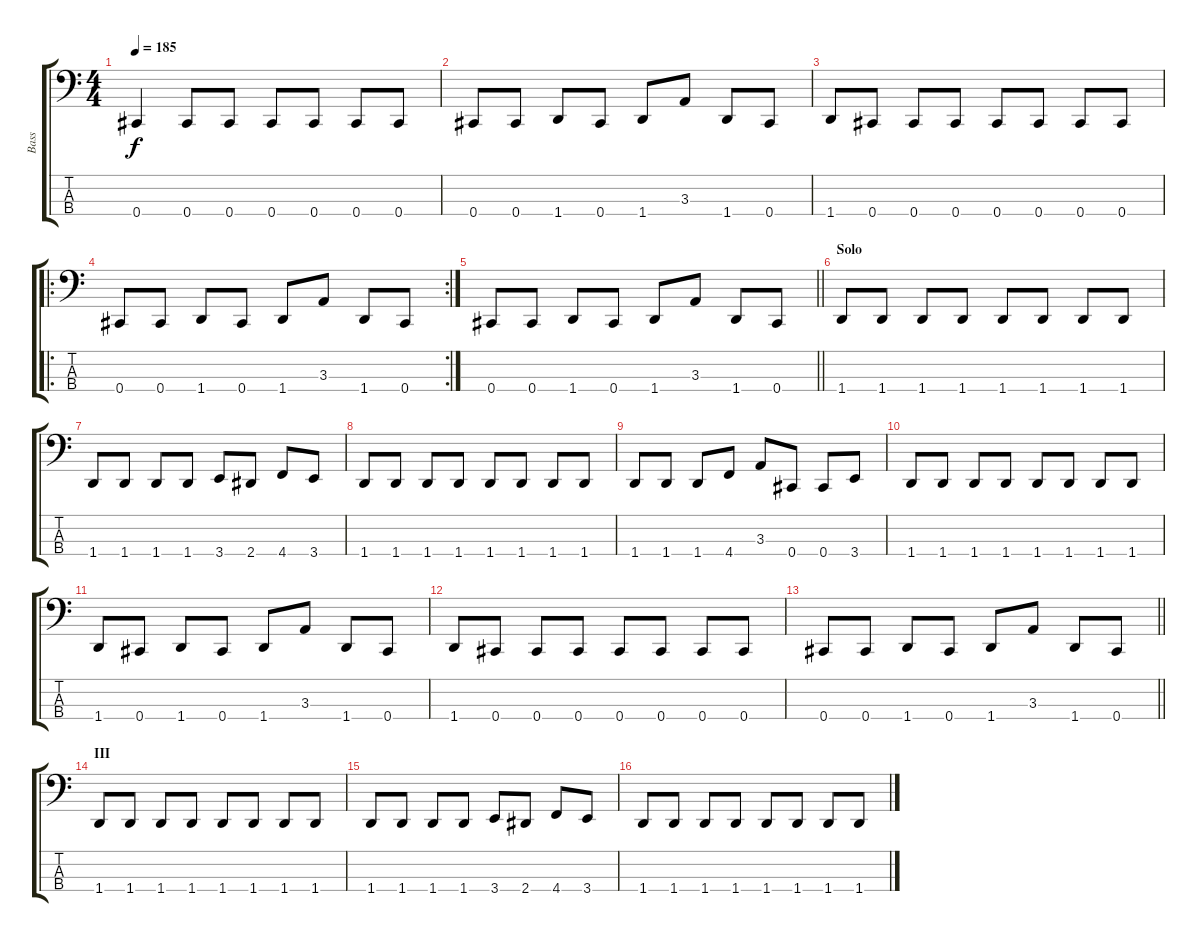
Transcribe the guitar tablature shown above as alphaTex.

\track ("Bass" "Bass") {instrument electricbassfinger}
\staff {score tabs}
\tuning (E2 B1 Gb1 Db1) {hide}
\ts (4 4)
\tempo 185
\clef f4
\ks c
0.4.4{dy f} 0.4.8 0.4.8 0.4.8 0.4.8 0.4.8 0.4.8 |
0.4.8 0.4.8 1.4.8 0.4.8 1.4.8 3.3.8 1.4.8 0.4.8 |
1.4.8 0.4.8 0.4.8 0.4.8 0.4.8 0.4.8 0.4.8 0.4.8 |
\ro
\rc 2
0.4.8 0.4.8 1.4.8 0.4.8 1.4.8 3.3.8 1.4.8 0.4.8 |
\barLineRight lightlight
0.4.8 0.4.8 1.4.8 0.4.8 1.4.8 3.3.8 1.4.8 0.4.8 |
\section ("" "Solo")
1.4.8 1.4.8 1.4.8 1.4.8 1.4.8 1.4.8 1.4.8 1.4.8 |
1.4.8 1.4.8 1.4.8 1.4.8 3.4.8 2.4.8 4.4.8 3.4.8 |
1.4.8 1.4.8 1.4.8 1.4.8 1.4.8 1.4.8 1.4.8 1.4.8 |
1.4.8 1.4.8 1.4.8 4.4.8 3.3.8 0.4.8 0.4.8 3.4.8 |
1.4.8 1.4.8 1.4.8 1.4.8 1.4.8 1.4.8 1.4.8 1.4.8 |
1.4.8 0.4.8 1.4.8 0.4.8 1.4.8 3.3.8 1.4.8 0.4.8 |
1.4.8 0.4.8 0.4.8 0.4.8 0.4.8 0.4.8 0.4.8 0.4.8 |
\barLineRight lightlight
0.4.8 0.4.8 1.4.8 0.4.8 1.4.8 3.3.8 1.4.8 0.4.8 |
\section ("" "III")
1.4.8 1.4.8 1.4.8 1.4.8 1.4.8 1.4.8 1.4.8 1.4.8 |
1.4.8 1.4.8 1.4.8 1.4.8 3.4.8 2.4.8 4.4.8 3.4.8 |
1.4.8 1.4.8 1.4.8 1.4.8 1.4.8 1.4.8 1.4.8 1.4.8
